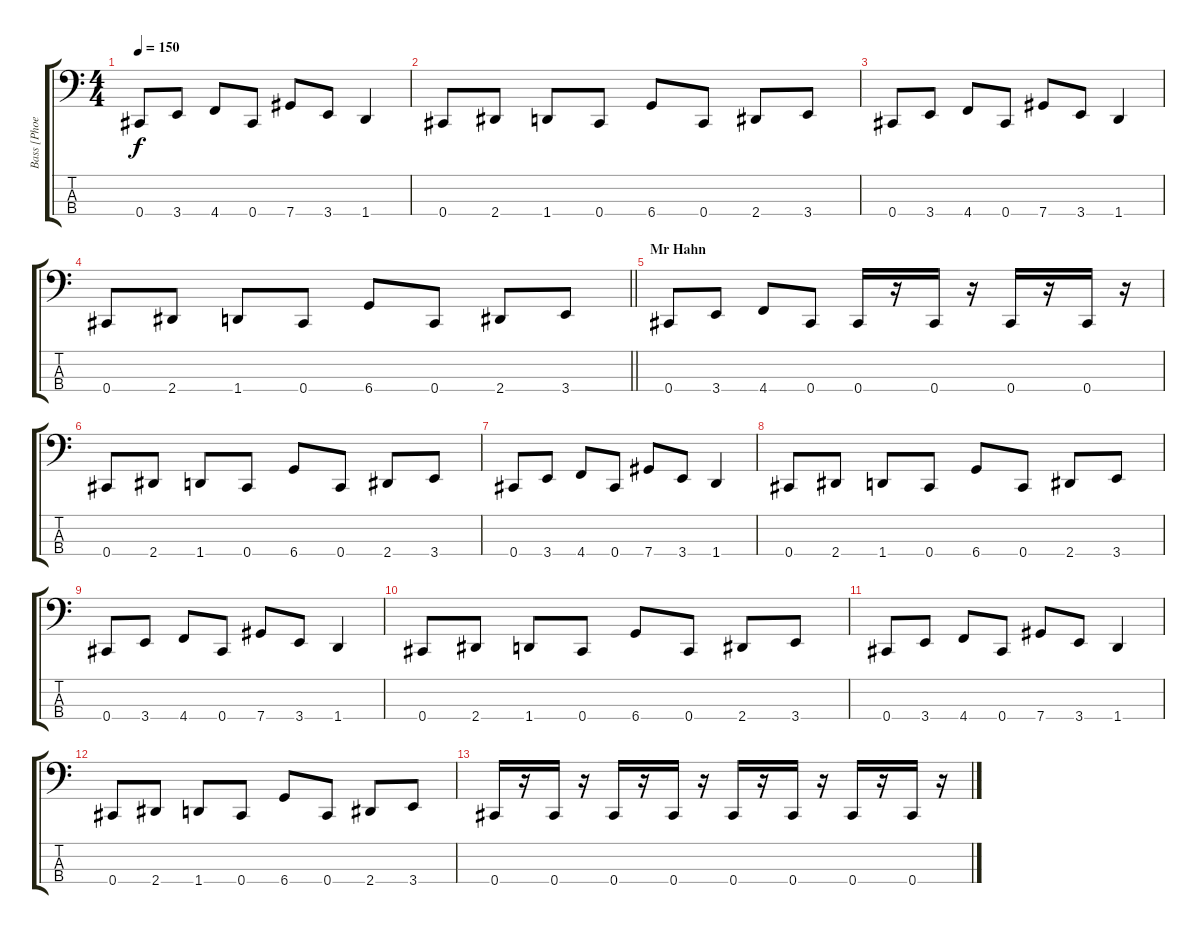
\track ("Bass [Phoenix]" "Bass [Phoe") {instrument electricbassfinger}
\staff {score tabs}
\tuning (Gb2 Db2 Ab1 Db1) {hide}
\ts (4 4)
\tempo 150
\clef f4
\ks c
0.4.8{dy f} 3.4.8 4.4.8 0.4.8 7.4.8 3.4.8 1.4.4 |
0.4.8 2.4.8 1.4.8 0.4.8 6.4.8 0.4.8 2.4.8 3.4.8 |
0.4.8 3.4.8 4.4.8 0.4.8 7.4.8 3.4.8 1.4.4 |
\barLineRight lightlight
0.4.8 2.4.8 1.4.8 0.4.8 6.4.8 0.4.8 2.4.8 3.4.8 |
\section ("" "Mr Hahn")
0.4.8 3.4.8 4.4.8 0.4.8 0.4.16 r.16 0.4.16 r.16 0.4.16 r.16 0.4.16 r.16 |
0.4.8 2.4.8 1.4.8 0.4.8 6.4.8 0.4.8 2.4.8 3.4.8 |
0.4.8 3.4.8 4.4.8 0.4.8 7.4.8 3.4.8 1.4.4 |
0.4.8 2.4.8 1.4.8 0.4.8 6.4.8 0.4.8 2.4.8 3.4.8 |
0.4.8 3.4.8 4.4.8 0.4.8 7.4.8 3.4.8 1.4.4 |
0.4.8 2.4.8 1.4.8 0.4.8 6.4.8 0.4.8 2.4.8 3.4.8 |
0.4.8 3.4.8 4.4.8 0.4.8 7.4.8 3.4.8 1.4.4 |
0.4.8 2.4.8 1.4.8 0.4.8 6.4.8 0.4.8 2.4.8 3.4.8 |
0.4.16 r.16 0.4.16 r.16 0.4.16 r.16 0.4.16 r.16 0.4.16 r.16 0.4.16 r.16 0.4.16 r.16 0.4.16 r.16
